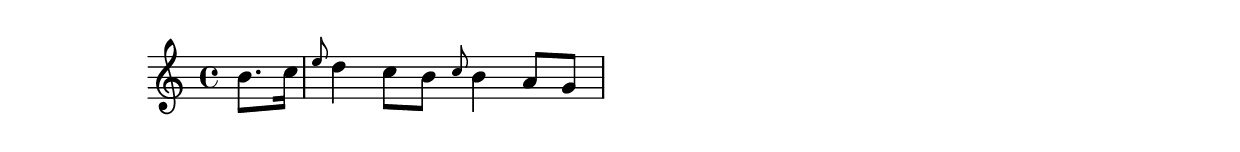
\relative c''{
  \partial 4 b8. c16 \grace{e8} d4 c8[b] \grace{c8} b4 a8[g]
}